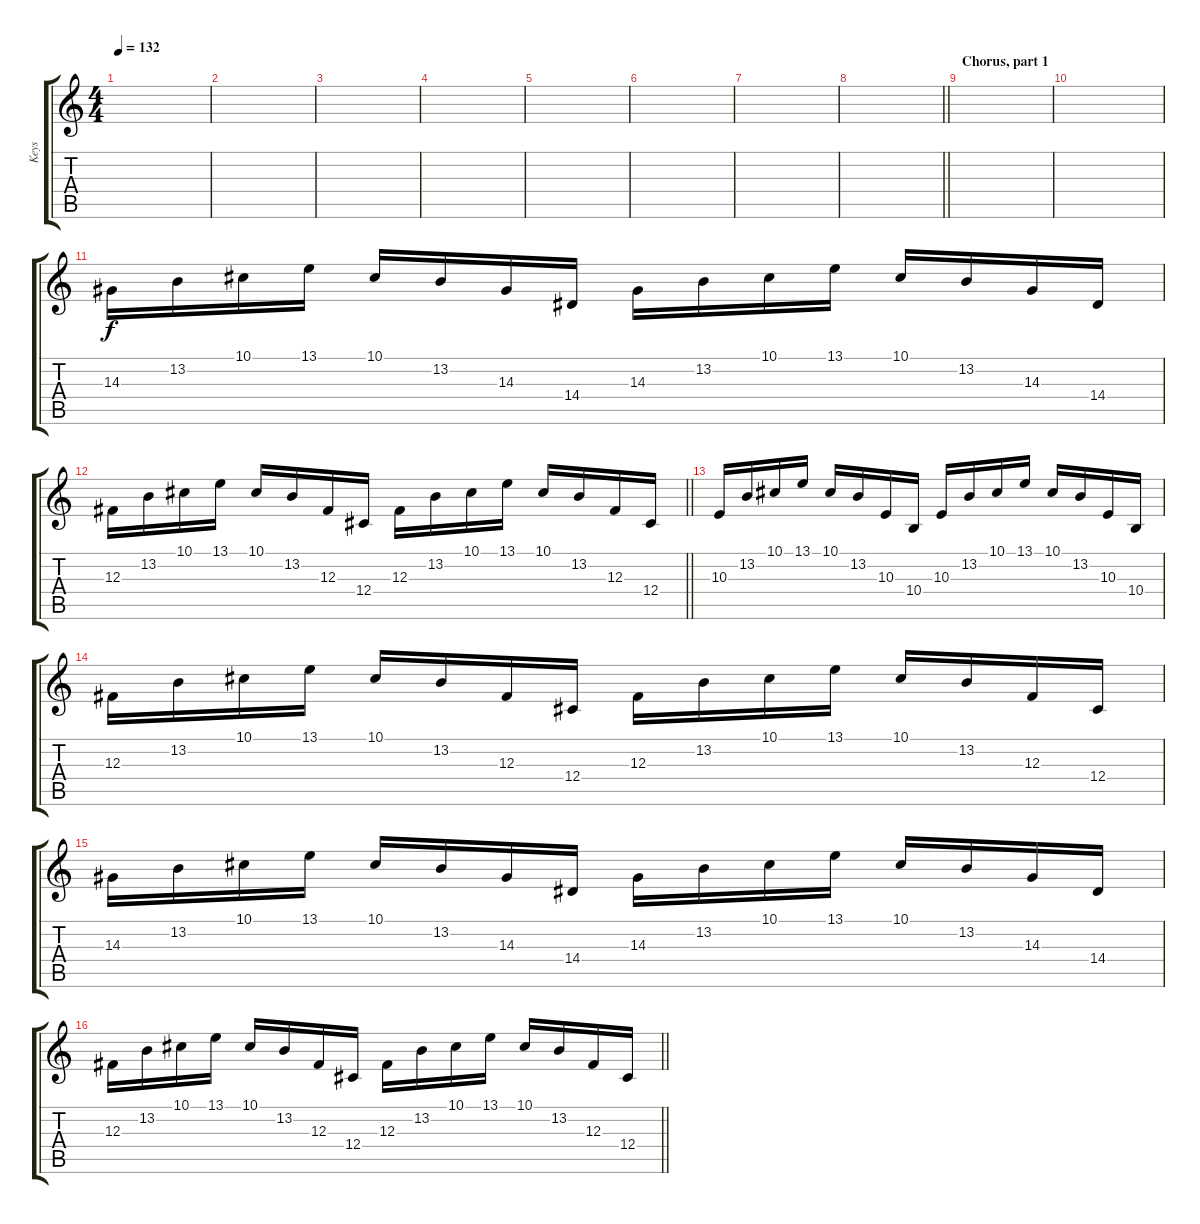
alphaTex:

\track ("Keys" "Keys") {instrument lead8bassandlead}
\staff {score tabs}
\tuning (Eb4 Bb3 Gb3 Db3 Ab2 Db2) {hide}
\ts (4 4)
\tempo 132
\clef g2
\ks c
|
|
|
|
|
|
|
\barLineRight lightlight
|
\section ("" "Chorus, part 1")
|
|
14.3.16 13.2.16 10.1.16 13.1.16 10.1.16 13.2.16 14.3.16 14.4.16 14.3.16 13.2.16 10.1.16 13.1.16 10.1.16 13.2.16 14.3.16 14.4.16 |
\barLineRight lightlight
12.3.16 13.2.16 10.1.16 13.1.16 10.1.16 13.2.16 12.3.16 12.4.16 12.3.16 13.2.16 10.1.16 13.1.16 10.1.16 13.2.16 12.3.16 12.4.16 |
10.3.16 13.2.16 10.1.16 13.1.16 10.1.16 13.2.16 10.3.16 10.4.16 10.3.16 13.2.16 10.1.16 13.1.16 10.1.16 13.2.16 10.3.16 10.4.16 |
12.3.16 13.2.16 10.1.16 13.1.16 10.1.16 13.2.16 12.3.16 12.4.16 12.3.16 13.2.16 10.1.16 13.1.16 10.1.16 13.2.16 12.3.16 12.4.16 |
14.3.16 13.2.16 10.1.16 13.1.16 10.1.16 13.2.16 14.3.16 14.4.16 14.3.16 13.2.16 10.1.16 13.1.16 10.1.16 13.2.16 14.3.16 14.4.16 |
\barLineRight lightlight
12.3.16 13.2.16 10.1.16 13.1.16 10.1.16 13.2.16 12.3.16 12.4.16 12.3.16 13.2.16 10.1.16 13.1.16 10.1.16 13.2.16 12.3.16 12.4.16
